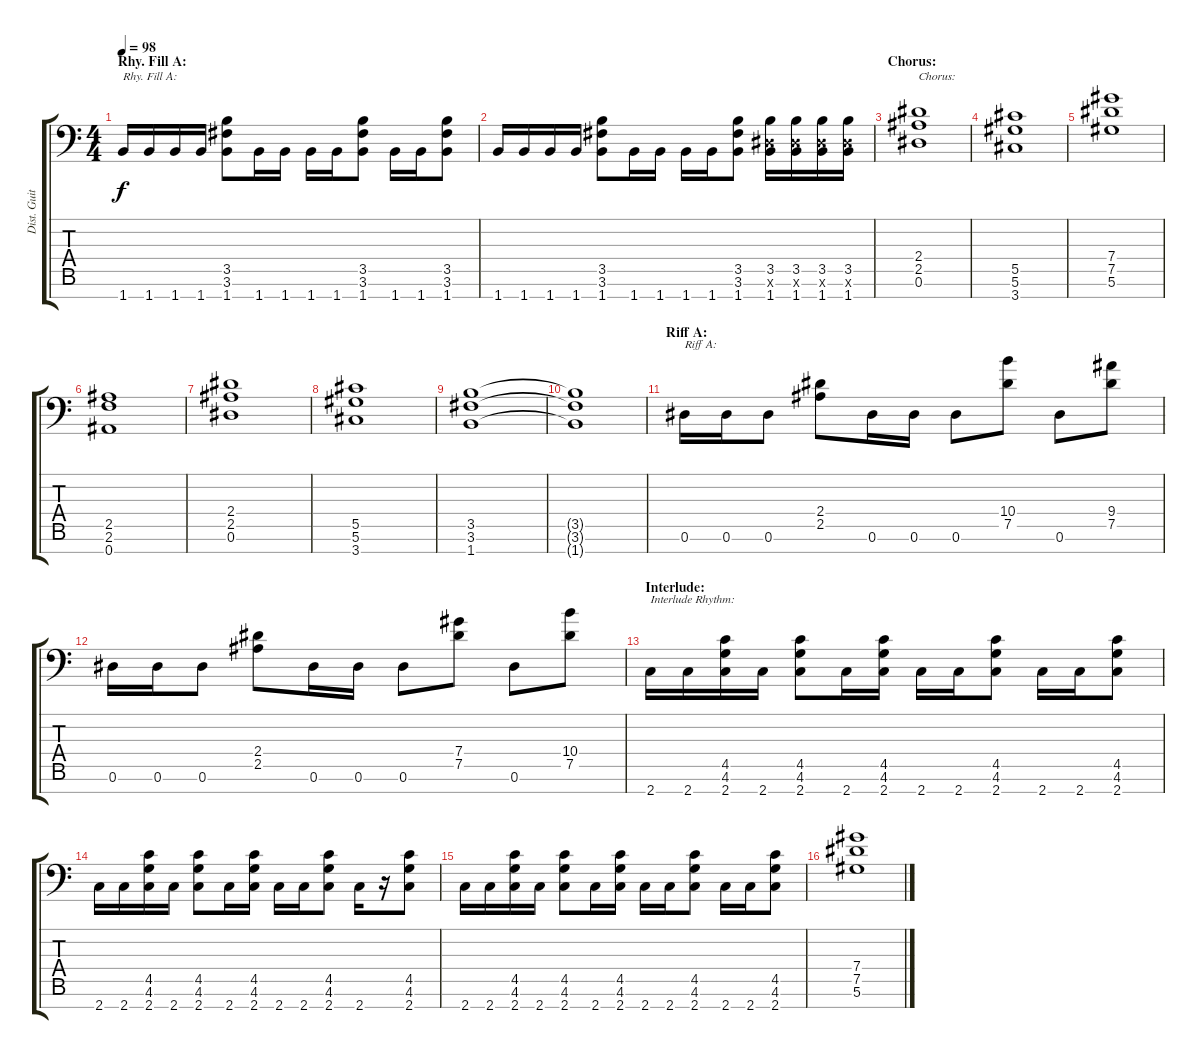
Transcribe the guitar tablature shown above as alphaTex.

\track ("Dist. Guitar 2" "Dist. Guit") {instrument distortionguitar}
\staff {score tabs}
\tuning (Eb4 Bb3 Gb3 Db3 Ab2 Eb2 Bb1) {hide}
\ts (4 4)
\section ("" "Rhy. Fill A:")
\tempo 98
\clef f4
\ks c
1.7.16{txt "Rhy. Fill A:" dy f volume 8 instrument distortionguitar} 1.7.16 1.7.16 1.7.16 (3.5 3.6 1.7).8 1.7.16 1.7.16 1.7.16 1.7.16 (3.5 3.6 1.7).8 1.7.16 1.7.16 (3.5 3.6 1.7).8 |
1.7.16 1.7.16 1.7.16 1.7.16 (3.5 3.6 1.7).8 1.7.16 1.7.16 1.7.16 1.7.16 (3.5 3.6 1.7).8 (3.5 0.6{x} 1.7).16 (3.5 0.6{x} 1.7).16 (3.5 0.6{x} 1.7).16 (3.5 0.6{x} 1.7).16 |
\section ("" "Chorus:")
(2.4 2.5 0.6).1{txt "Chorus:"} |
(5.5 5.6 3.7).1 |
(7.4 7.5 5.6).1 |
(2.5 2.6 0.7).1 |
(2.4 2.5 0.6).1 |
(5.5 5.6 3.7).1 |
(3.5 3.6 1.7).1 |
(3.5{t} 3.6{t} 1.7{t}).1 |
\section ("" "Riff A:")
0.6.16{txt "Riff A:"} 0.6.16 0.6.8 (2.4 2.5).8 0.6.16 0.6.16 0.6.8 (10.4 7.5).8 0.6.8 (9.4 7.5).8 |
0.6.16 0.6.16 0.6.8 (2.4 2.5).8 0.6.16 0.6.16 0.6.8 (7.4 7.5).8 0.6.8 (10.4 7.5).8 |
\section ("" "Interlude:")
2.7.16{txt "Interlude Rhythm:"} 2.7.16 (4.5 4.6 2.7).16 2.7.16 (4.5 4.6 2.7).8 2.7.16 (4.5 4.6 2.7).16 2.7.16 2.7.16 (4.5 4.6 2.7).8 2.7.16 2.7.16 (4.5 4.6 2.7).8 |
2.7.16 2.7.16 (4.5 4.6 2.7).16 2.7.16 (4.5 4.6 2.7).8 2.7.16 (4.5 4.6 2.7).16 2.7.16 2.7.16 (4.5 4.6 2.7).8 2.7.16 r.16 (4.5 4.6 2.7).8 |
2.7.16 2.7.16 (4.5 4.6 2.7).16 2.7.16 (4.5 4.6 2.7).8 2.7.16 (4.5 4.6 2.7).16 2.7.16 2.7.16 (4.5 4.6 2.7).8 2.7.16 2.7.16 (4.5 4.6 2.7).8 |
(7.4 7.5 5.6).1
